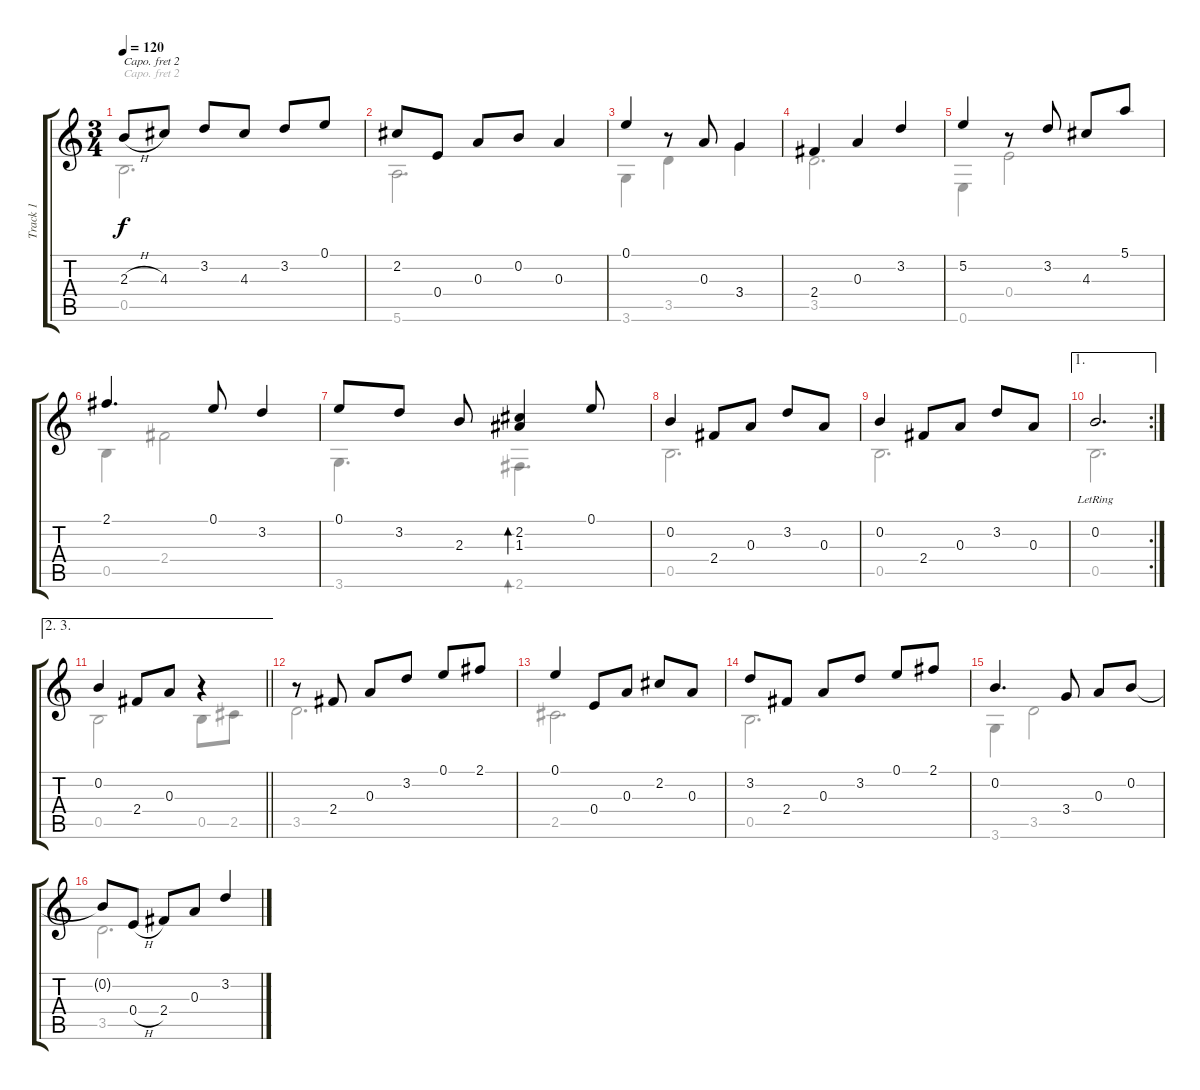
\track ("Track 1" "Track 1") {instrument acousticguitarsteel}
\staff {score tabs}
\capo 2
\tuning (D4 A3 G3 D3 A2 D2) {hide}
\voice
\ts (3 4)
\tempo 120
\clef g2
\ks c
2.3{h}.8{dy f} 4.3.8 3.2.8 4.3.8 3.2.8 0.1.8 |
2.2.8 0.4.8 0.3.8 0.2.8 0.3.4 |
0.1.4 r.8 0.3.8 3.4.4 |
2.4.4 0.3.4 3.2.4 |
5.2.4 r.8 3.2.8 4.3.8 5.1.8 |
2.1.4{d} 0.1.8 3.2.4 |
0.1.8 3.2.8 2.3.8 (2.2 1.3).4{bd 240} 0.1.8 |
0.2.4 2.4.8 0.3.8 3.2.8 0.3.8 |
0.2.4 2.4.8 0.3.8 3.2.8 0.3.8 |
\ae 1
\rc 2
0.2{lr}.2{d} |
\ae (2 3)
\barLineRight lightlight
0.2.4 2.4.8 0.3.8 r.4 |
r.8 2.4.8 0.3.8 3.2.8 0.1.8 2.1.8 |
0.1.4 0.4.8 0.3.8 2.2.8 0.3.8 |
3.2.8 2.4.8 0.3.8 3.2.8 0.1.8 2.1.8 |
0.2.4{d} 3.4.8 0.3.8 0.2.8 |
0.2{t}.8 0.4{h}.8 2.4.8 0.3.8 3.2.4
\voice
\clef g2
\ottava regular
\simile none
\ks c
0.5.2{d dy f} |
5.6.2{d} |
3.6.4 3.5.4 3.4.4 |
3.5.2{d} |
0.6.4 0.4.2 |
0.5.4 2.4.2 |
3.6.4{d} 2.6.4{d bd 240} |
0.5.2{d} |
0.5.2{d} |
0.5.2{d} |
\barLineRight lightlight
0.5.2 0.5.8 2.5.8 |
3.5.2{d} |
2.5.2{d} |
0.5.2{d} |
3.6.4 3.5.2 |
3.5.2{d}
